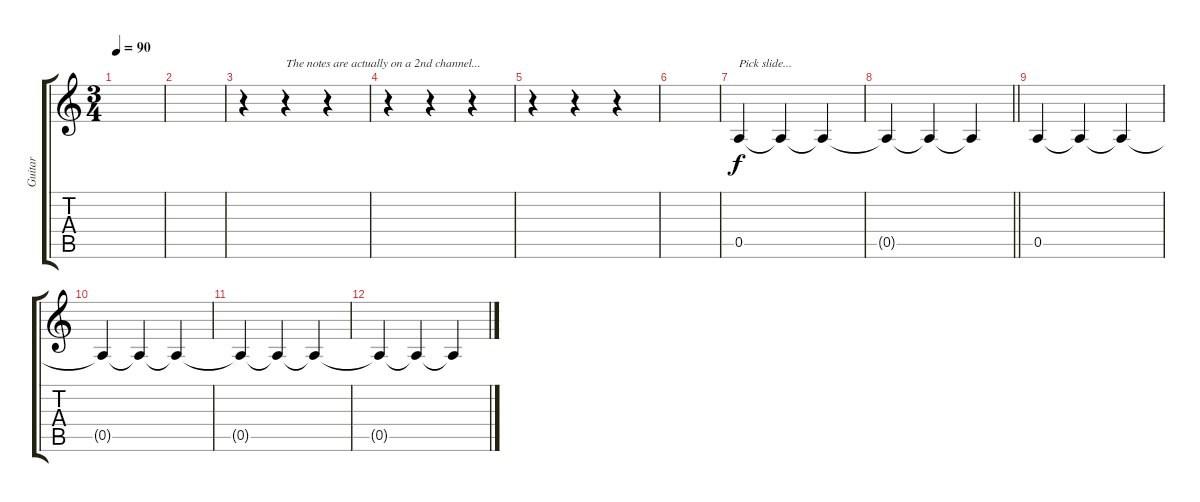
\track ("Guitar" "Guitar") {instrument electricguitarclean}
\staff {score tabs}
\tuning (E4 B3 G3 D3 A2 D2) {hide}
\ts (3 4)
\tempo 90
\clef g2
\ks c
|
|
r.4{volume 8 balance 4} r.4{txt "The notes are actually on a 2nd channel..."} r.4 |
r.4 r.4 r.4 |
r.4 r.4 r.4 |
|
0.5.4{txt "Pick slide..." instrument seashore} 0.5{t}.4{dy f} 0.5{t}.4 |
\barLineRight lightlight
0.5{t}.4 0.5{t}.4 0.5{t}.4 |
\section ("" "")
0.5.4{instrument electricguitarclean} 0.5{t}.4 0.5{t}.4 |
0.5{t}.4 0.5{t}.4 0.5{t}.4 |
0.5{t}.4 0.5{t}.4 0.5{t}.4 |
0.5{t}.4 0.5{t}.4 0.5{t}.4
